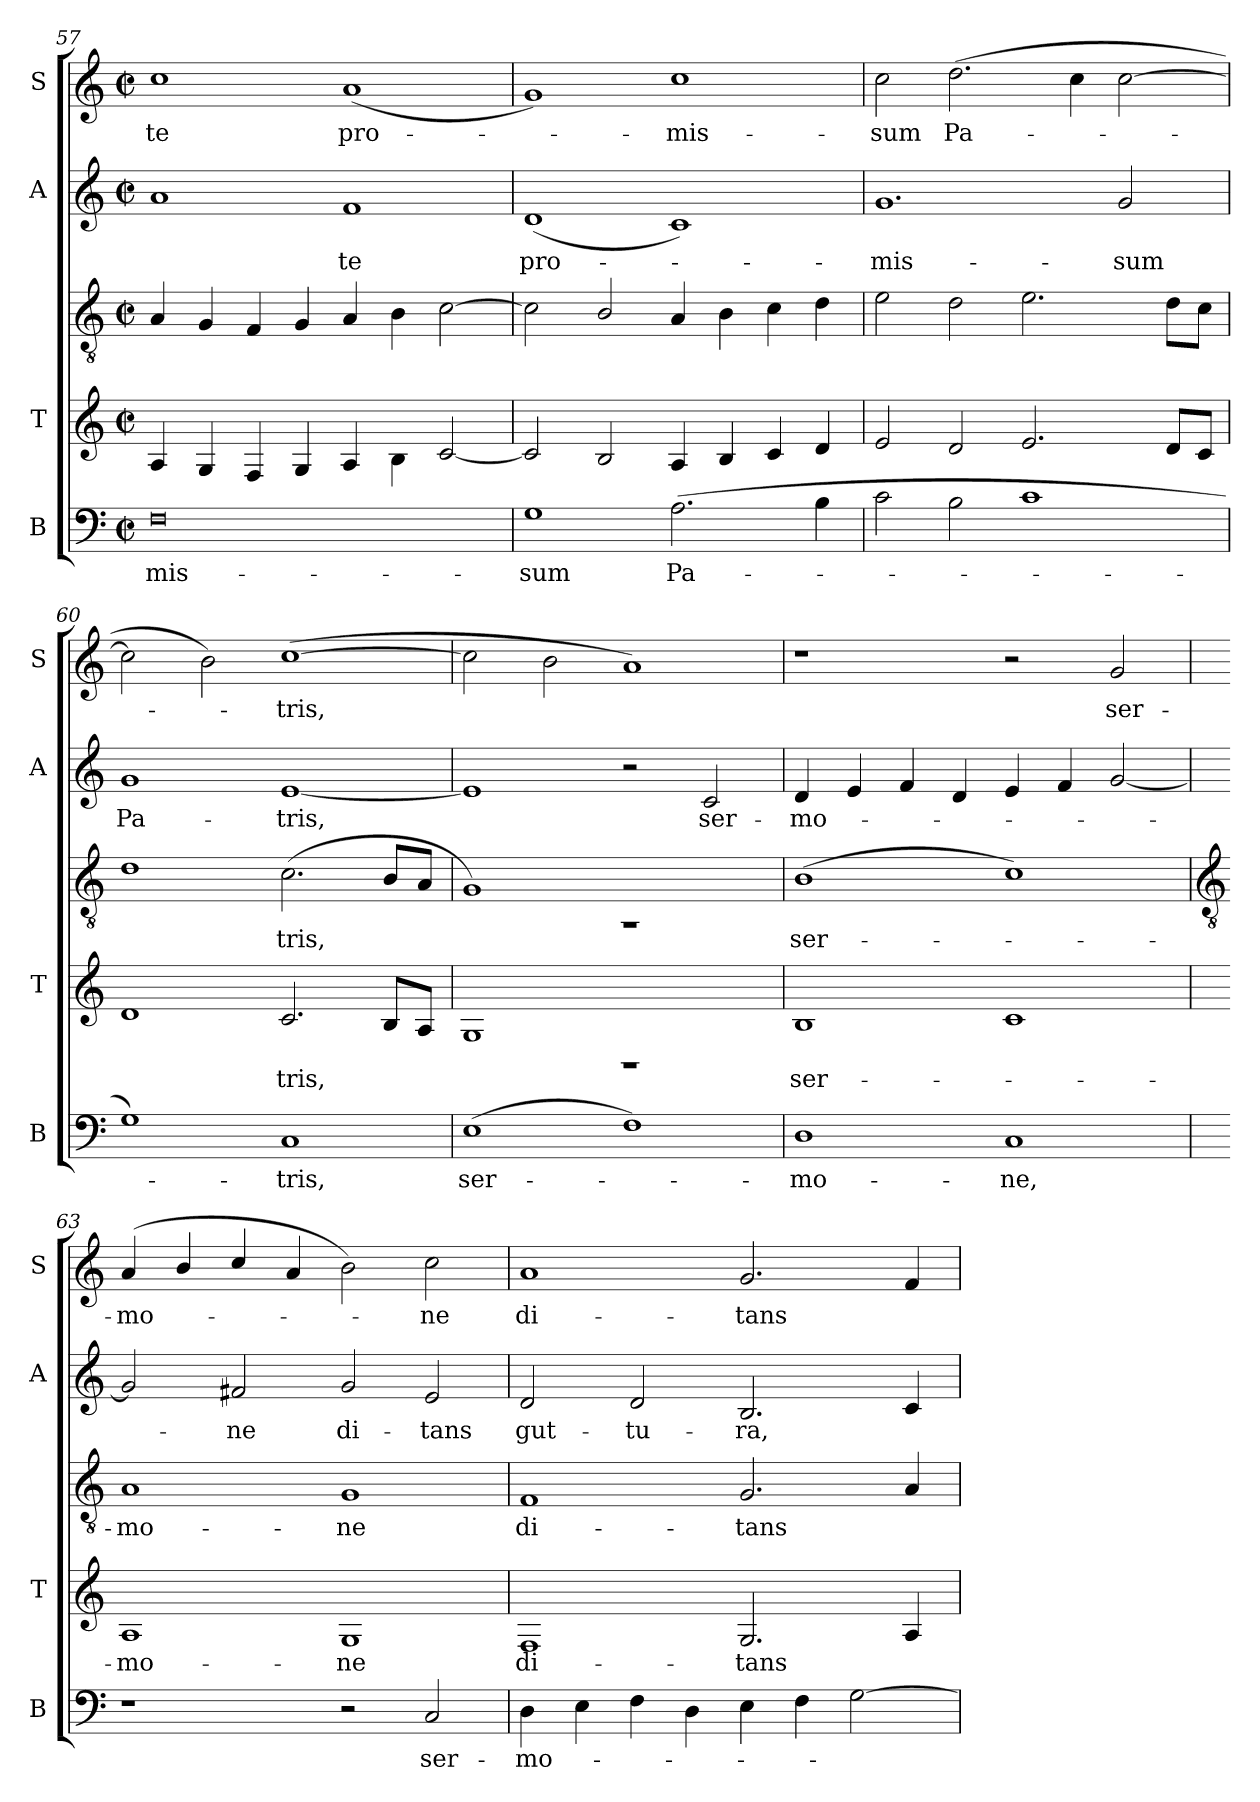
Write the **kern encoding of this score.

**kern	**text	**kern	**text	**kern	**text	**kern	**text	**kern	**text
*part4	*part4	*part3	*part3	*part3	*part3	*part2	*part2	*part1	*part1
*staff5	*staff5	*staff4	*staff4	*staff3	*staff3	*staff2	*staff2	*staff1	*staff1
*I"B	*	*I"T	*	*	*	*I"A	*	*I"S	*
*I'B	*	*I'T	*	*	*	*I'A	*	*I'S	*
!!LO:LB:g=z
*clefF4	*	*	*	*clefGv2	*	*clefG2	*	*clefG2	*
*k[]	*	*k[]	*	*k[]	*	*k[]	*	*k[]	*
*C:	*	*C:	*	*C:	*	*C:	*	*C:	*
*M4/2	*	*M4/2	*	*M4/2	*	*M4/2	*	*M4/2	*
*met(c|)	*	*met(c|)	*	*met(c|)	*	*met(c|)	*	*met(c|)	*
=57	=57	=57	=57	=57	=57	=57	=57	=57	=57
!	!LO:LY:b	!	!	!	!	!	!	!	!LO:LY:b
0F	mis-	4A	.	4A	.	1a	.	1cc	te
.	.	4G	.	4G	.	.	.	.	.
.	.	4F	.	4F	.	.	.	.	.
.	.	4G	.	4G	.	.	.	.	.
!	!	!	!	!	!	!	!LO:LY:b	!	!LO:LY:b
.	.	4A	.	4A	.	1f	te	(<1a	pro-
.	.	4B\	.	4B\	.	.	.	.	.
.	.	[2c	.	[2c	.	.	.	.	.
=58	=58	=58	=58	=58	=58	=58	=58	=58	=58
!	!LO:LY:b	!	!	!	!	!	!LO:LY:b	!	!
1G	-sum	2c]	.	2c]	.	(<1d	pro-	1g)	.
.	.	2B/	.	2B/	.	.	.	.	.
!	!LO:LY:b	!	!	!	!	!	!	!	!LO:LY:b
(>2.A	Pa-	4A	.	4A	.	1c)	.	1cc	mis-
.	.	4B	.	4B	.	.	.	.	.
.	.	4c	.	4c	.	.	.	.	.
4B	.	4d	.	4d	.	.	.	.	.
=59	=59	=59	=59	=59	=59	=59	=59	=59	=59
!	!	!	!	!	!	!	!LO:LY:b	!	!LO:LY:b
2c	.	2e	.	2e	.	1.g	mis-	2cc	-sum
!	!	!	!	!	!	!	!	!	!LO:LY:b
2B	.	2d	.	2d	.	.	.	(>2.dd	Pa-
1c	.	2.e	.	2.e	.	.	.	.	.
.	.	.	.	.	.	.	.	4cc	.
!	!	!	!	!	!	!	!LO:LY:b	!	!
.	.	.	.	.	.	2g	-sum	[2cc	.
.	.	8dL	.	8dL	.	.	.	.	.
.	.	8cJ	.	8cJ	.	.	.	.	.
=60	=60	=60	=60	=60	=60	=60	=60	=60	=60
!	!	!	!	!	!	!	!LO:LY:b	!	!
1G)	.	1d	.	1d	.	1g	Pa-	2cc]	.
.	.	.	.	.	.	.	.	2b)	.
!	!LO:LY:b	!	!LO:LY:b	!	!LO:LY:b	!	!LO:LY:b	!	!LO:LY:b
1C	tris,	2.c	tris,	(<2.c	tris,	[1e	-tris,	(>[1cc	tris,
.	.	8BL	.	8BL	.	.	.	.	.
.	.	8AJ	.	8AJ	.	.	.	.	.
=61	=61	=61	=61	=61	=61	=61	=61	=61	=61
!	!LO:LY:b	!	!	!	!	!	!	!	!
(>1E	ser-	1G	.	1G)	.	1e]	.	2cc]	.
.	.	.	.	.	.	.	.	2b\	.
1F)	.	1rBB	.	1rBB	.	2r	.	1a)	.
!	!	!	!	!	!	!	!LO:LY:b	!	!
.	.	.	.	.	.	2c	ser-	.	.
=62	=62	=62	=62	=62	=62	=62	=62	=62	=62
!	!LO:LY:b	!	!LO:LY:b	!	!LO:LY:b	!	!LO:LY:b	!	!
1D	mo-	1B	ser-	(>1B	ser-	4d	-mo-	1r	.
.	.	.	.	.	.	4e	.	.	.
.	.	.	.	.	.	4f	.	.	.
.	.	.	.	.	.	4d	.	.	.
!	!LO:LY:b	!	!	!	!	!	!	!	!
1C	-ne,	1c	.	1c)	.	4e	.	2r	.
.	.	.	.	.	.	4f	.	.	.
!	!	!	!	!	!	!	!	!	!LO:LY:b
.	.	.	.	.	.	[2g	.	2g	ser-
!!LO:LB:g=z
=63	=63	=63	=63	=63	=63	=63	=63	=63	=63
*	*	*	*	*clefGv2	*	*	*	*	*
!	!	!	!LO:LY:b	!	!LO:LY:b	!	!	!	!LO:LY:b
1r	.	1A	mo-	1A	mo-	2g]	.	(<4a/	-mo-
.	.	.	.	.	.	.	.	4b/	.
!	!	!	!	!	!	!	!LO:LY:b	!	!
.	.	.	.	.	.	2f#X	ne	4cc/	.
.	.	.	.	.	.	.	.	4a/	.
!	!	!	!LO:LY:b	!	!LO:LY:b	!	!LO:LY:b	!	!
2r	.	1G	-ne	1G	-ne	2g	di-	2b)	.
!	!LO:LY:b	!	!	!	!	!	!LO:LY:b	!	!LO:LY:b
2C	ser-	.	.	.	.	2e	-tans	2cc	ne
=64	=64	=64	=64	=64	=64	=64	=64	=64	=64
!	!LO:LY:b	!	!LO:LY:b	!	!LO:LY:b	!	!LO:LY:b	!	!LO:LY:b
4D	-mo-	1F	di-	1F	di-	2d	gut-	1a	di-
4E	.	.	.	.	.	.	.	.	.
!	!	!	!	!	!	!	!LO:LY:b	!	!
4F	.	.	.	.	.	2d	-tu-	.	.
4D	.	.	.	.	.	.	.	.	.
!	!	!	!LO:LY:b	!	!LO:LY:b	!	!LO:LY:b	!	!LO:LY:b
4E	.	2.G	-tans	2.G	-tans	2.B	-ra,	2.g	-tans
4F	.	.	.	.	.	.	.	.	.
[2G	.	.	.	.	.	.	.	.	.
.	.	4A	.	4A	.	4c	.	4f	.
=	=	=	=	=	=	=	=	=	=
*-	*-	*-	*-	*-	*-	*-	*-	*-	*-
